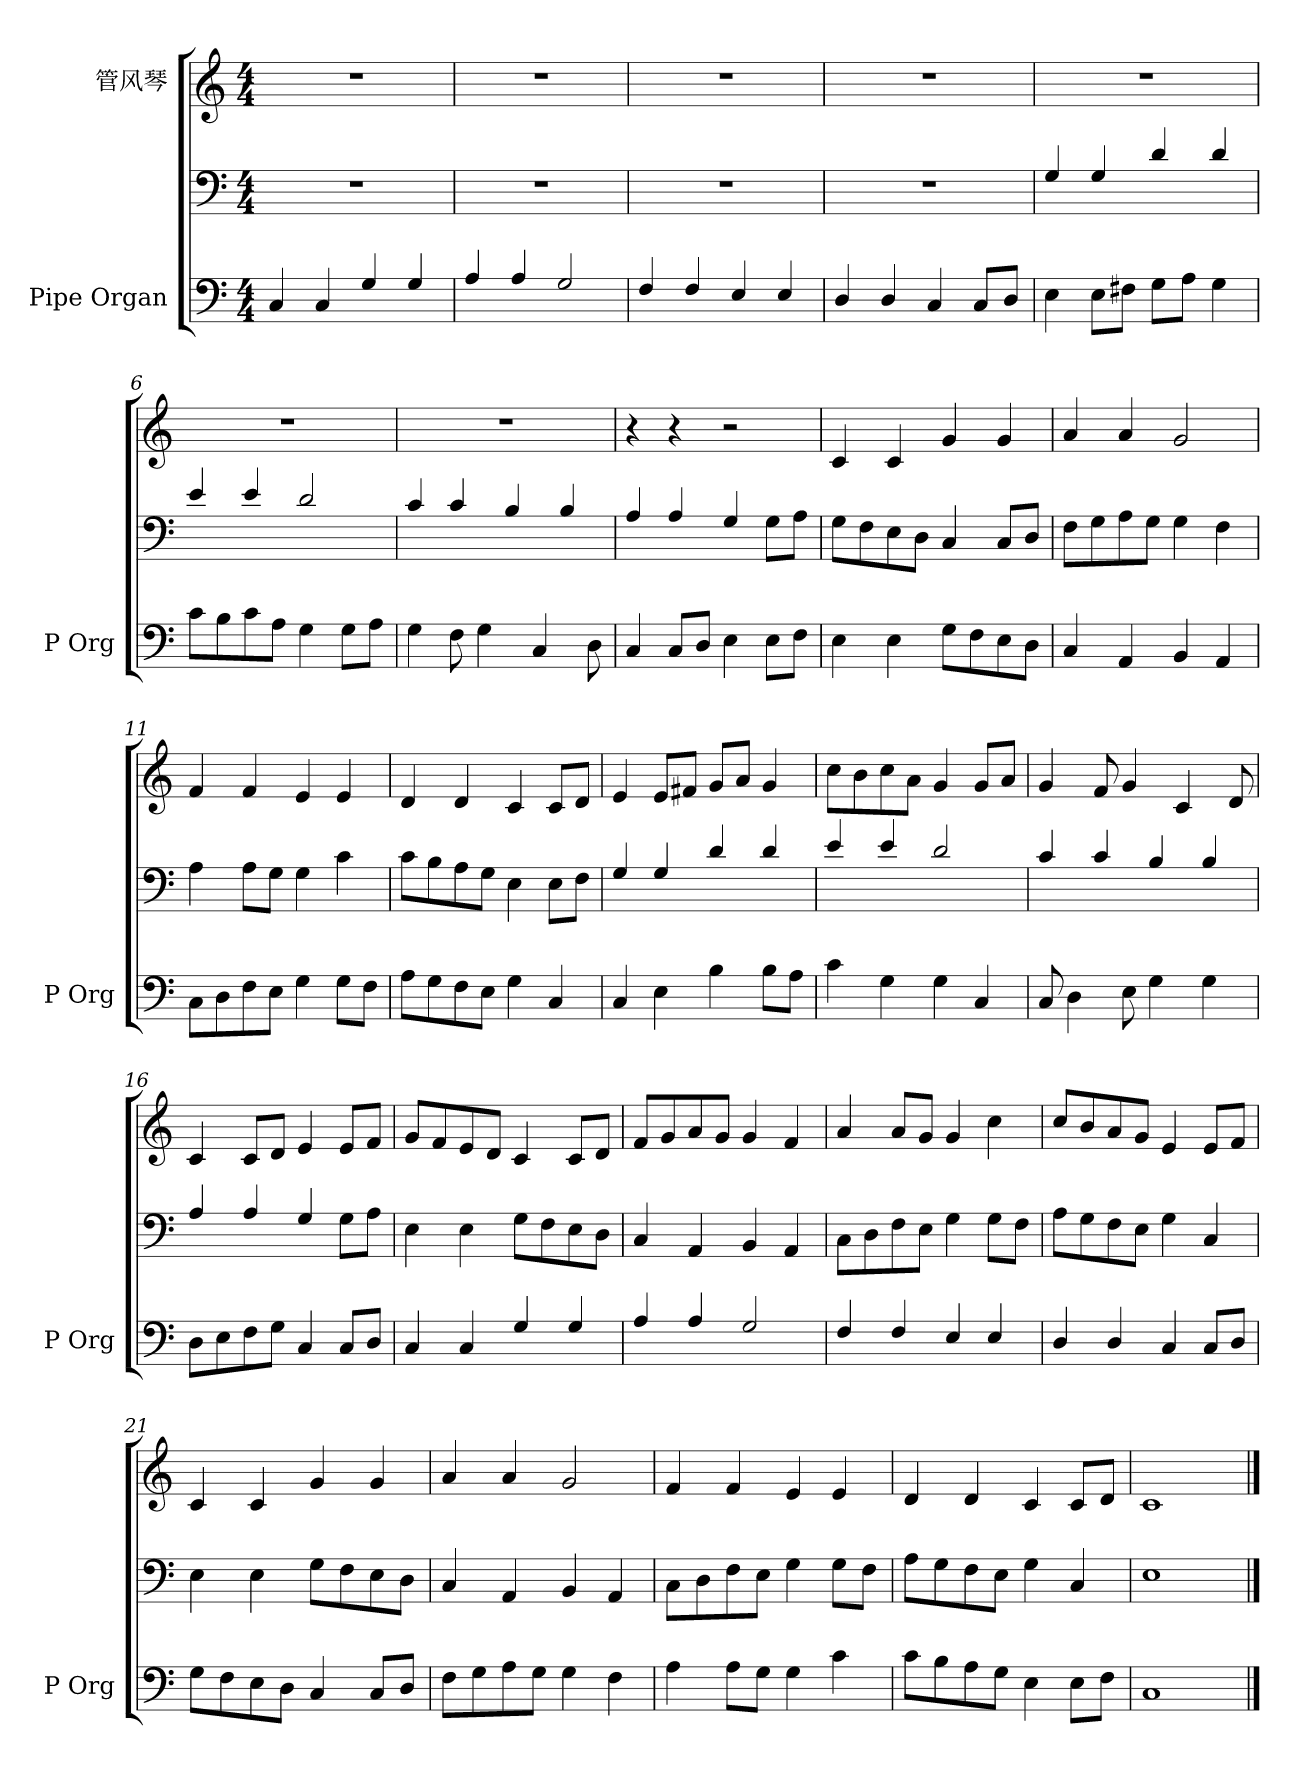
**kern	**kern	**kern
*part2	*part2	*part1
*staff3	*staff2	*staff1
*I"Pipe Organ	*	*I"管风琴
*I'P Org	*	*
*clefF4	*clefF4	*clefG2
*k[]	*k[]	*k[]
*M4/4	*M4/4	*M4/4
=1	=1	=1
4C/	1r	1r
4C/	.	.
4G/	.	.
4G/	.	.
=2	=2	=2
4A/	1r	1r
4A/	.	.
2G/	.	.
=3	=3	=3
4F/	1r	1r
4F/	.	.
4E/	.	.
4E/	.	.
=4	=4	=4
4D/	1r	1r
4D/	.	.
4C/	.	.
8C/L	.	.
8D/J	.	.
=5	=5	=5
4E\	4G/	1r
8E\L	4G/	.
8F#X\J	.	.
8G\L	4d/	.
8A\J	.	.
4G\	4d/	.
=6	=6	=6
8c\L	4e/	1r
8B\	.	.
8c\	4e/	.
8A\J	.	.
4G\	2d/	.
8G\L	.	.
8A\J	.	.
=7	=7	=7
4G\	4c/	1r
8F\	4c/	.
4G\	.	.
.	4B/	.
4C/	.	.
.	4B/	.
8D\	.	.
!!LO:LB:g=z
=8	=8	=8
4C/	4A/	4r
8C/L	4A/	4r
8D/J	.	.
4E\	4G/	2r
8E\L	8G\L	.
8F\J	8A\J	.
=9	=9	=9
4E\	8G\L	4c/
.	8F\	.
4E\	8E\	4c/
.	8D\J	.
8G\L	4C/	4g/
8F\	.	.
8E\	8C/L	4g/
8D\J	8D/J	.
=10	=10	=10
4C/	8F\L	4a/
.	8G\	.
4AA/	8A\	4a/
.	8G\J	.
4BB/	4G\	2g/
4AA/	4F\	.
=11	=11	=11
8C\L	4A\	4f/
8D\	.	.
8F\	8A\L	4f/
8E\J	8G\J	.
4G\	4G\	4e/
8G\L	4c\	4e/
8F\J	.	.
=12	=12	=12
8A\L	8c\L	4d/
8G\	8B\	.
8F\	8A\	4d/
8E\J	8G\J	.
4G\	4E\	4c/
4C/	8E\L	8c/L
.	8F\J	8d/J
=13	=13	=13
4C/	4G/	4e/
4E\	4G/	8e/L
.	.	8f#X/J
4B\	4d/	8g/L
.	.	8a/J
8B\L	4d/	4g/
8A\J	.	.
!!LO:LB:g=z
=14	=14	=14
4c\	4e/	8cc\L
.	.	8b\
4G\	4e/	8cc\
.	.	8a\J
4G\	2d/	4g/
4C/	.	8g/L
.	.	8a/J
=15	=15	=15
8C/	4c/	4g/
4D\	.	.
.	4c/	8f/
8E\	.	4g/
4G\	4B/	.
.	.	4c/
4G\	4B/	.
.	.	8d/
=16	=16	=16
8D\L	4A/	4c/
8E\	.	.
8F\	4A/	8c/L
8G\J	.	8d/J
4C/	4G/	4e/
8C/L	8G\L	8e/L
8D/J	8A\J	8f/J
=17	=17	=17
4C/	4E\	8g/L
.	.	8f/
4C/	4E\	8e/
.	.	8d/J
4G/	8G\L	4c/
.	8F\	.
4G/	8E\	8c/L
.	8D\J	8d/J
=18	=18	=18
4A/	4C/	8f/L
.	.	8g/
4A/	4AA/	8a/
.	.	8g/J
2G/	4BB/	4g/
.	4AA/	4f/
=19	=19	=19
4F/	8C\L	4a/
.	8D\	.
4F/	8F\	8a/L
.	8E\J	8g/J
4E/	4G\	4g/
4E/	8G\L	4cc\
.	8F\J	.
!!LO:LB:g=z
=20	=20	=20
4D/	8A\L	8cc/L
.	8G\	8b/
4D/	8F\	8a/
.	8E\J	8g/J
4C/	4G\	4e/
8C/L	4C/	8e/L
8D/J	.	8f/J
=21	=21	=21
8G\L	4E\	4c/
8F\	.	.
8E\	4E\	4c/
8D\J	.	.
4C/	8G\L	4g/
.	8F\	.
8C/L	8E\	4g/
8D/J	8D\J	.
=22	=22	=22
8F\L	4C/	4a/
8G\	.	.
8A\	4AA/	4a/
8G\J	.	.
4G\	4BB/	2g/
4F\	4AA/	.
=23	=23	=23
4A\	8C\L	4f/
.	8D\	.
8A\L	8F\	4f/
8G\J	8E\J	.
4G\	4G\	4e/
4c\	8G\L	4e/
.	8F\J	.
=24	=24	=24
8c\L	8A\L	4d/
8B\	8G\	.
8A\	8F\	4d/
8G\J	8E\J	.
4E\	4G\	4c/
8E\L	4C/	8c/L
8F\J	.	8d/J
=25	=25	=25
1C	1E	1c
==	==	==
*-	*-	*-
